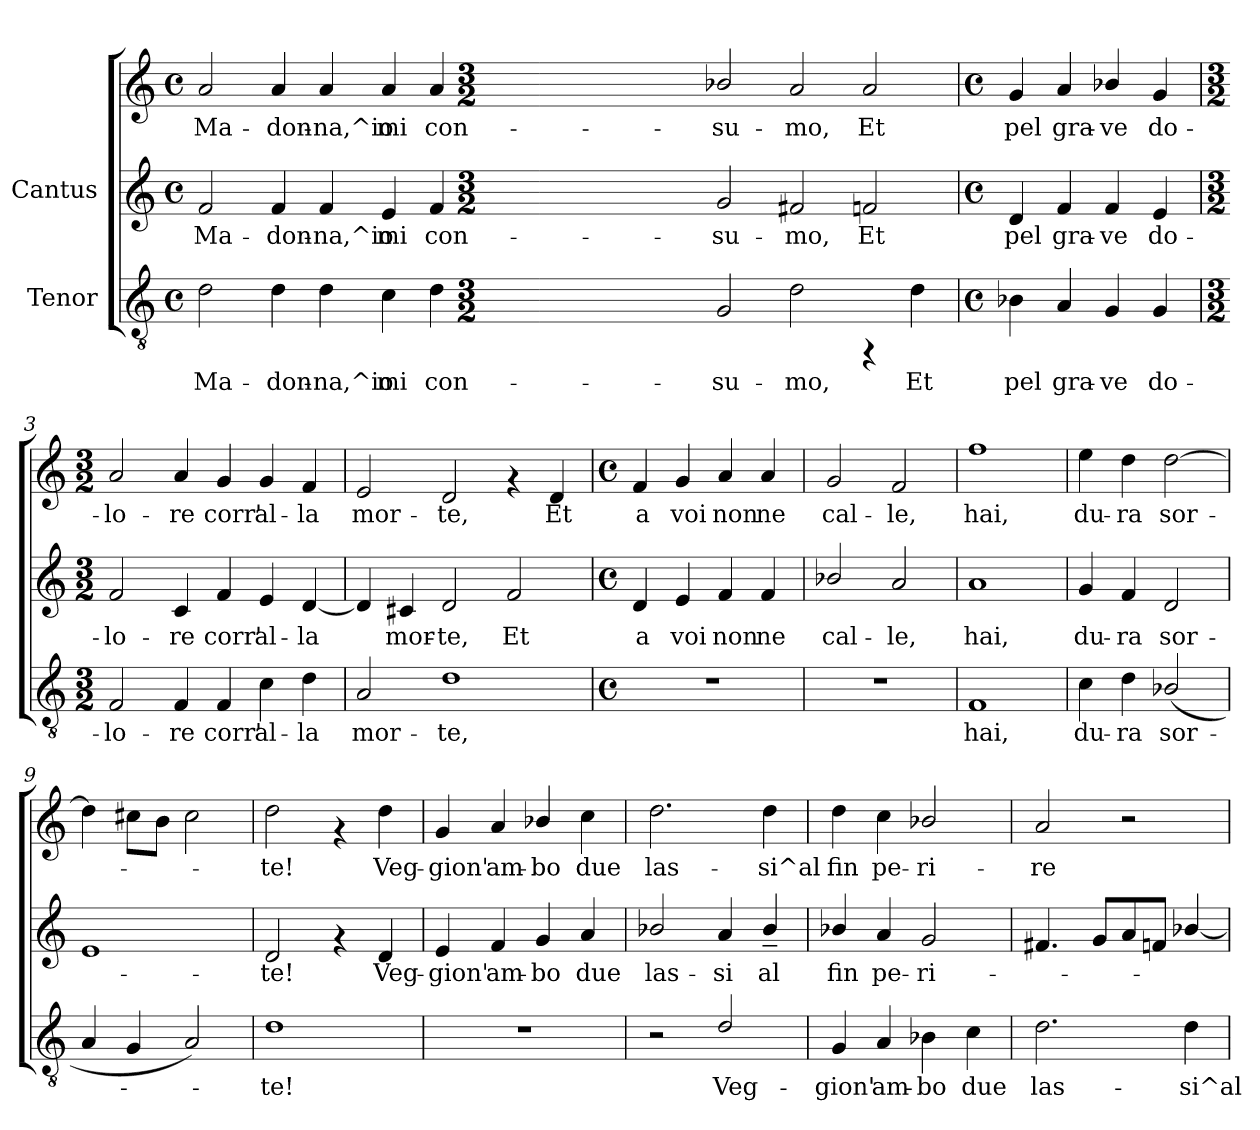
**kern	**text	**kern	**text	**kern	**text
*part2	*part2	*part1	*part1	*part1	*part1
*staff3	*staff3	*staff2	*staff2	*staff1	*staff1
*I"Tenor	*	*I"Cantus	*	*	*
!!LO:PB:g=z
*stria5	*	*stria5	*	*stria5	*
*clefGv2	*	*clefG2	*	*clefG2	*
*M4/4	*	*M4/4	*	*M4/4	*
*met(c)	*	*met(c)	*	*met(c)	*
*MM132	*	*MM132	*	*MM132	*
=1	=1	=1	=1	=1	=1
!	!LO:LY:b:cj	!	!LO:LY:b:cj	!	!LO:LY:b:cj
2d\	Ma-	2f/	Ma-	2a/	Ma-
!	!LO:LY:b:cj	!	!LO:LY:b:cj	!	!LO:LY:b:cj
4d\	-don-	4f/	-don-	4a/	-don-
!	!LO:LY:b:cj	!	!LO:LY:b:cj	!	!LO:LY:b:cj
4d\	-na,^io	4f/	-na,^io	4a/	-na,^io
!	!LO:LY:b:cj	!	!LO:LY:b:cj	!	!LO:LY:b:cj
4c\	mi	4e/	mi	4a/	mi
!	!LO:LY:b:cj	!	!LO:LY:b:cj	!	!LO:LY:b:cj
4d\	con-	4f/	con-	4a/	con-
*M3/2	*	*M3/2	*	*M3/2	*
!	!LO:LY:b:cj	!	!LO:LY:b:cj	!	!LO:LY:b:cj
2G/	-su-	2g/	-su-	2b-X/	-su-
!	!LO:LY:b:cj	!	!LO:LY:b:cj	!	!LO:LY:b:cj
2d\	-mo,	2f#X/	-mo,	2a/	-mo,
!	!	!	!LO:LY:b:cj	!	!LO:LY:b:cj
4rFF	.	2fn/	Et	2a/	Et
!	!LO:LY:b:cj	!	!	!	!
4d\	Et	.	.	.	.
=2	=2	=2	=2	=2	=2
*M4/4	*	*M4/4	*	*M4/4	*
*met(c)	*	*met(c)	*	*met(c)	*
!	!LO:LY:b:cj	!	!LO:LY:b:cj	!	!LO:LY:b:cj
4B-X\	pel	4d/	-pel	4g/	pel
!	!LO:LY:b:cj	!	!LO:LY:b:cj	!	!LO:LY:b:cj
4A/	gra-	4f/	gra-	4a/	gra-
!	!LO:LY:b:cj	!	!LO:LY:b:cj	!	!LO:LY:b:cj
4G/	-ve	4f/	-ve	4b-X/	-ve
!	!LO:LY:b:cj	!	!LO:LY:b:cj	!	!LO:LY:b:cj
4G/	do-	4e/	do-	4g/	do-
!!LO:LB:g=z
=3	=3	=3	=3	=3	=3
*M3/2	*	*M3/2	*	*M3/2	*
!	!LO:LY:b:cj	!	!LO:LY:b:cj	!	!LO:LY:b:cj
2F/	-lo-	2f/	lo-	2a/	-lo-
!	!LO:LY:b:cj	!	!LO:LY:b:cj	!	!LO:LY:b:cj
4F/	-re	4c/	-re	4a/	-re
!	!LO:LY:b:cj	!	!LO:LY:b:cj	!	!LO:LY:b:cj
4F/	corr'	4f/	corr'	4g/	corr'
!	!LO:LY:b:cj	!	!LO:LY:b:cj	!	!LO:LY:b:cj
4c\	al-	4e/	al-	4g/	al-
!	!LO:LY:b:cj	!	!LO:LY:b:cj	!	!LO:LY:b:cj
4d\	-la	[<4d/	-la	4f/	-la
=4	=4	=4	=4	=4	=4
!	!LO:LY:b:cj	!	!LO:LY:b:cj	!	!LO:LY:b:cj
2A/	mor-	4d/]	.	2e/	mor-
!	!	!	!LO:LY:b:cj	!	!
.	.	4c#X/	mor-	.	.
!	!LO:LY:b:cj	!	!LO:LY:b:cj	!	!LO:LY:b:cj
1d	-te,	2d/	-te,	2d/	-te,
!	!	!	!LO:LY:b:cj	!	!
.	.	2f/	Et	4rf	.
!	!	!	!	!	!LO:LY:b:cj
.	.	.	.	4d/	Et
=5	=5	=5	=5	=5	=5
*M4/4	*	*M4/4	*	*M4/4	*
*met(c)	*	*met(c)	*	*met(c)	*
!	!	!	!LO:LY:b:cj	!	!LO:LY:b:cj
1r	.	4d/	a	4f/	a
!	!	!	!LO:LY:b:cj	!	!LO:LY:b:cj
.	.	4e/	voi	4g/	voi
!	!	!	!LO:LY:b:cj	!	!LO:LY:b:cj
.	.	4f/	non	4a/	non
!	!	!	!LO:LY:b:cj	!	!LO:LY:b:cj
.	.	4f/	ne	4a/	ne
=6	=6	=6	=6	=6	=6
!	!	!	!LO:LY:b:cj	!	!LO:LY:b:cj
1r	.	2b-X/	cal-	2g/	cal-
!	!	!	!LO:LY:b:cj	!	!LO:LY:b:cj
.	.	2a/	-le,	2f/	-le,
=7	=7	=7	=7	=7	=7
!	!LO:LY:b:cj	!	!LO:LY:b:cj	!	!LO:LY:b:cj
1F	hai,	1a	hai,	1ff	hai,
!!LO:LB:g=z
=8	=8	=8	=8	=8	=8
!	!LO:LY:b:cj	!	!LO:LY:b:cj	!	!LO:LY:b:cj
4c\	du-	4g/	-du-	4ee\	du-
!	!LO:LY:b:cj	!	!LO:LY:b:cj	!	!LO:LY:b:cj
4d\	-ra	4f/	-ra	4dd\	-ra
!	!LO:LY:b:cj	!	!LO:LY:b:cj	!	!LO:LY:b:cj
(<2B-X/	sor-	2d/	sor-	[>2dd\	sor-
=9	=9	=9	=9	=9	=9
4A/	.	1e	.	4dd\]	.
4G/	.	.	.	8cc#X\L	.
.	.	.	.	8b\J	.
2A/)	.	.	.	2cc#\	.
=10	=10	=10	=10	=10	=10
!	!LO:LY:b:cj	!	!LO:LY:b:cj	!	!LO:LY:b:cj
1d	-te!	2d/	-te!	2dd\	-te!
.	.	4rf	.	4rf	.
!	!	!	!LO:LY:b:cj	!	!LO:LY:b:cj
.	.	4d/	Veg-	4dd\	Veg-
=11	=11	=11	=11	=11	=11
!	!	!	!LO:LY:b:cj	!	!LO:LY:b:cj
1r	.	4e/	gion'	4g/	-gion'
!	!	!	!LO:LY:b:cj	!	!LO:LY:b:cj
.	.	4f/	am-	4a/	am-
!	!	!	!LO:LY:b:cj	!	!LO:LY:b:cj
.	.	4g/	-bo	4b-X/	-bo
!	!	!	!LO:LY:b:cj	!	!LO:LY:b:cj
.	.	4a/	due	4cc\	due
=12	=12	=12	=12	=12	=12
!	!	!	!LO:LY:b:cj	!	!LO:LY:b:cj
2r	.	2b-X/	las-	2.dd\	las-
!	!LO:LY:b:cj	!	!LO:LY:b:cj	!	!
2d/	Veg-	4a/	-si	.	.
!	!	!	!LO:LY:b:cj	!	!LO:LY:b:cj
.	.	4b-~</	al	4dd\	-si^al
!!LO:LB:g=z
=13	=13	=13	=13	=13	=13
!	!LO:LY:b:cj	!	!LO:LY:b:cj	!	!LO:LY:b:cj
4G/	-gion'	4b-X/	-fin	4dd\	fin
!	!LO:LY:b:cj	!	!LO:LY:b:cj	!	!LO:LY:b:cj
4A/	am-	4a/	pe-	4cc\	pe-
!	!LO:LY:b:cj	!	!LO:LY:b:cj	!	!LO:LY:b:cj
4B-X\	-bo	2g/	-ri-	2b-X/	-ri-
!	!LO:LY:b:cj	!	!	!	!
4c\	due	.	.	.	.
=14	=14	=14	=14	=14	=14
!	!LO:LY:b:cj	!	!	!	!LO:LY:b:cj
2.d\	las-	4.f#X/	.	2a/	-re
.	.	8g/L	.	.	.
.	.	8a/	.	2r	.
.	.	8fn/J	.	.	.
!	!LO:LY:b:cj	!	!	!	!
4d\	-si^al	[<4b-X/	.	.	.
=	=	=	=	=	=
*-	*-	*-	*-	*-	*-
